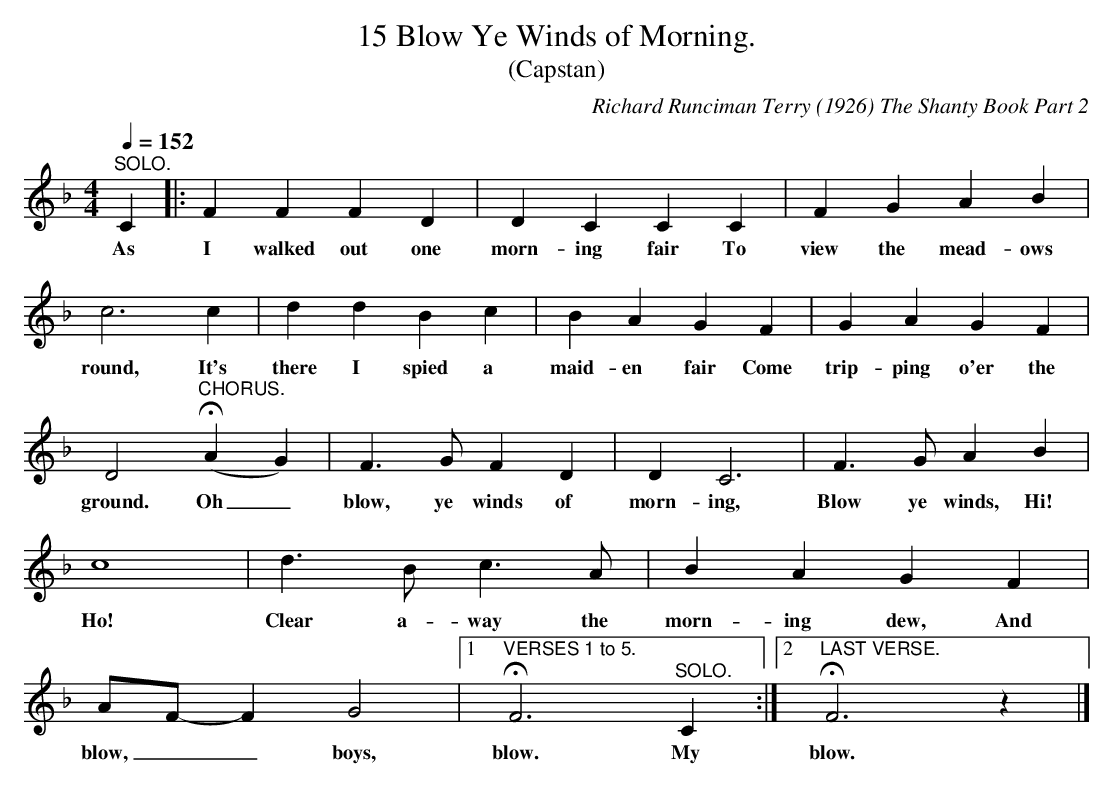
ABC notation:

X:1
T:15 Blow Ye Winds of Morning.
T:(Capstan)
C:Richard Runciman Terry (1926) The Shanty Book Part 2
L:1/4
Q:1/4=152
M:4/4
K:F
"^SOLO." C |: F F F D | D C C C | F G A B | c3 c |
w: As | I walked out one | morn-ing fair To | view the mead-ows | round, It's |
d d B c | B A G F | G A G F | D2 "^CHORUS." !fermata! (A G) |
w: there I spied a | maid-en fair Come | trip-ping o'er the | ground. Oh_ |
F>G F D | D C3 | F>G A B | c4 |
w: blow, ye winds of | morn-ing, | Blow ye winds, Hi! | Ho! |
d>B c>A |B A G F | A/F/-F G2 |1 "VERSES 1 to 5." !fermata! F3 "^SOLO." C :|2 "LAST VERSE." !fermata! F3 z|]
w: Clear a-way the | morn-ing dew, And | blow,__ boys, | blow. My | blow. |
